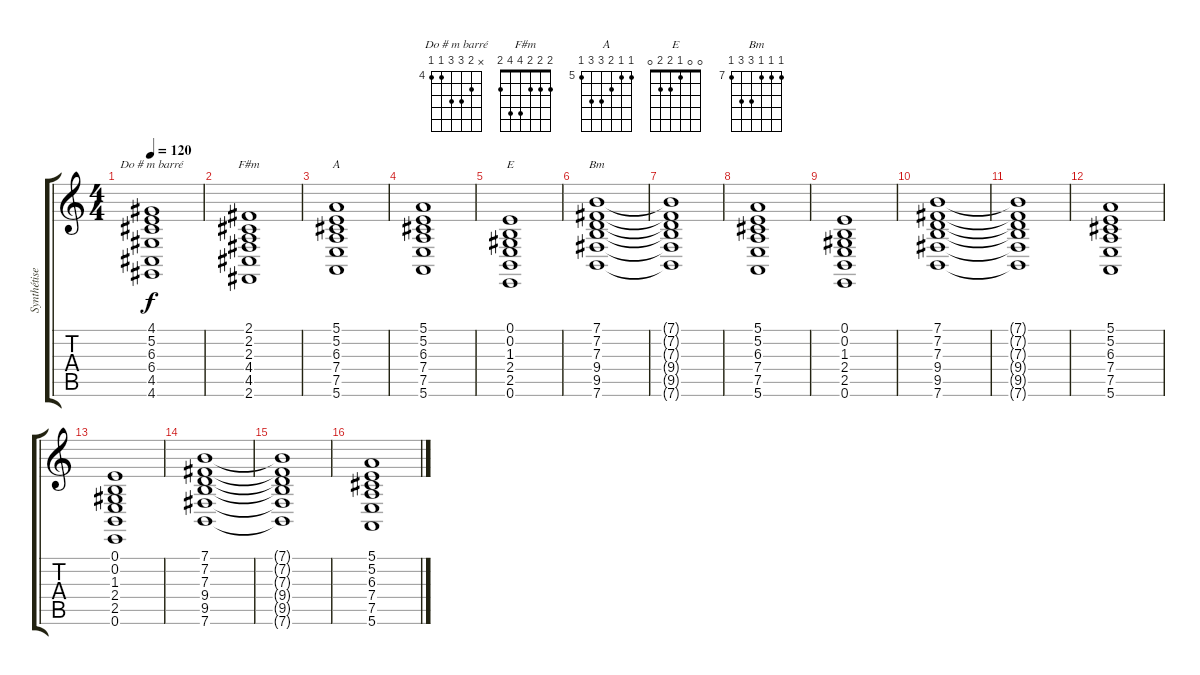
\track ("Synthétiseur" "Synthétise") {instrument synthstrings1}
\staff {score tabs}
\tuning (E4 B3 G3 D3 A2 E2) {hide}
\chord ("Do # m barré" x 5 6 6 4 4) {firstfret 4}
\chord ("F#m" 2 2 2 4 4 2)
\chord ("A" 5 5 6 7 7 5) {firstfret 5}
\chord ("E" 0 0 1 2 2 0)
\chord ("Bm" 7 7 7 9 9 7) {firstfret 7}
\ts (4 4)
\tempo 120
\clef g2
\ks c
(4.1 5.2 6.3 6.4 4.5 4.6).1{ch "Do # m barré" dy f} |
(2.1 2.2 2.3 4.4 4.5 2.6).1{ch "F#m"} |
(5.1 5.2 6.3 7.4 7.5 5.6).1{ch "A"} |
(5.1 5.2 6.3 7.4 7.5 5.6).1 |
(0.1 0.2 1.3 2.4 2.5 0.6).1{ch "E"} |
(7.1 7.2 7.3 9.4 9.5 7.6).1{ch "Bm"} |
(7.1{t} 7.2{t} 7.3{t} 9.4{t} 9.5{t} 7.6{t}).1 |
(5.1 5.2 6.3 7.4 7.5 5.6).1 |
(0.1 0.2 1.3 2.4 2.5 0.6).1 |
(7.1 7.2 7.3 9.4 9.5 7.6).1 |
(7.1{t} 7.2{t} 7.3{t} 9.4{t} 9.5{t} 7.6{t}).1 |
(5.1 5.2 6.3 7.4 7.5 5.6).1 |
(0.1 0.2 1.3 2.4 2.5 0.6).1 |
(7.1 7.2 7.3 9.4 9.5 7.6).1 |
(7.1{t} 7.2{t} 7.3{t} 9.4{t} 9.5{t} 7.6{t}).1 |
(5.1 5.2 6.3 7.4 7.5 5.6).1
